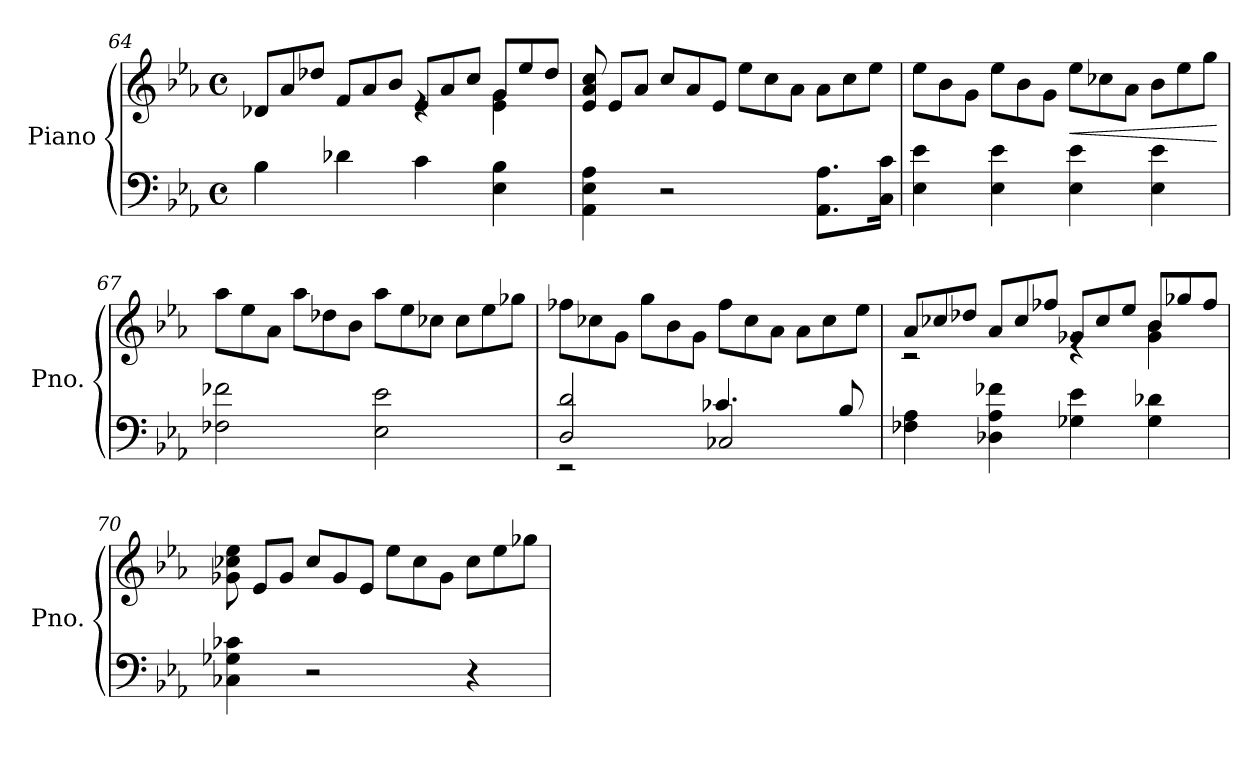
**kern	**kern	**dynam
*part1	*part1	*part1
*staff2	*staff1	*staff1/2
*I"Piano	*	*
*I'Pno.	*	*
!!LO:PB:g=z
*clefF4	*clefG2	*
*k[b-e-a-]	*k[b-e-a-]	*
*M4/4	*M4/4	*
*met(c)	*met(c)	*
*	*Xtuplet	*
=64	=64	=64
*	*^	*
4B-\	12d-X/L	2rffyy	.
.	12a-/	.	.
.	12dd-X/J	.	.
4d-X\	12f/L	.	.
.	12a-/	.	.
.	12b-/J	.	.
4c\	12e-/L	4re	.
.	12a-/	.	.
.	12cc/J	.	.
4E-\ 4B-\	12g/L	4e-\ 4g\	.
.	12ee-/	.	.
.	12dd-/J	.	.
*	*v	*v	*
=65	=65	=65
4AA-\ 4E-\ 4A-\	12e-/ 12a-/ 12cc/	.
.	12e-/L	.
.	12a-/J	.
2r	12cc/L	.
.	12a-/	.
.	12e-/J	.
.	12ee-\L	.
.	12cc\	.
.	12a-\J	.
8.AA-\ 8.A-\L	12a-\L	.
.	12cc\	.
.	12ee-\J	.
16C\ 16c\Jk	.	.
=66	=66	=66
4E-\ 4e-\	12ee-\L	.
.	12b-\	.
.	12g\J	.
4E-\ 4e-\	12ee-\L	.
.	12b-\	.
.	12g\J	.
!	!	!LO:HP:b
4E-\ 4e-\	12ee-\L	<
.	12cc-X\	.
.	12a-\J	.
4E-\ 4e-\	12b-\L	.
.	12ee-\	.
.	12gg\J	.
.	.	[
!!LO:LB:g=z
=67	=67	=67
2F-X\ 2f-X\	12aa-\L	.
.	12ee-\	.
.	12a-\J	.
.	12aa-\L	.
.	12dd-X\	.
.	12b-\J	.
2E-\ 2e-\	12aa-\L	.
.	12ee-\	.
.	12cc-X\J	.
.	12cc-\L	.
.	12ee-\	.
.	12gg-X\J	.
=68	=68	=68
*^	*	*
2D/ 2d/	2r	12ff-X\L	.
.	.	12cc-X\	.
.	.	12g\J	.
.	.	12gg\L	.
.	.	12b-\	.
.	.	12g\J	.
2C-X/	4.c-X/	12ff-\L	.
.	.	12cc-\	.
.	.	12a-\J	.
.	.	12a-\L	.
.	.	12cc-\	.
.	8B-/	.	.
.	.	12ee-\J	.
*v	*v	*	*
=69	=69	=69
*	*^	*
4F-X\ 4A-\	12a-/L	2r	.
.	12cc-X/	.	.
.	12dd-X/J	.	.
4D-X\ 4A-\ 4f-X\	12a-/L	.	.
.	12cc-/	.	.
.	12ff-X/J	.	.
4G-X\ 4e-\	12g-X/L	4re	.
.	12cc-/	.	.
.	12ee-/J	.	.
4G-\ 4d-X\	12b-/L	4g-\ 4b-\	.
.	12gg-X/	.	.
.	12ff-/J	.	.
*	*v	*v	*
!!LO:LB:g=z
=70	=70	=70
4C-X\ 4G-X\ 4c-X\	12g-X\ 12cc-X\ 12ee-\	.
.	12e-/L	.
.	12g-/J	.
2r	12cc-/L	.
.	12g-/	.
.	12e-/J	.
.	12ee-\L	.
.	12cc-\	.
.	12g-\J	.
4r	12cc-\L	.
.	12ee-\	.
.	12gg-X\J	.
=	=	=
*-	*-	*-
